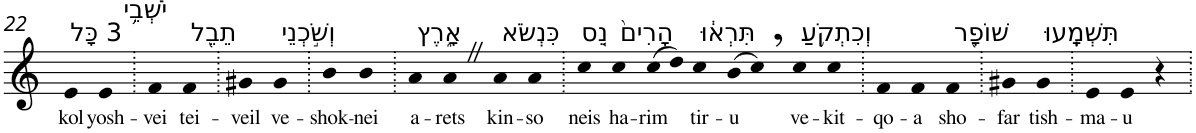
**kern	**text
*part1	*part1
*staff1	*staff1
*I"Piano	*
*I'Pno	*
!!LO:PB:g=z
*clefG2	*
*k[]	*
=22	=22
!LO:TX:a:t=3 כָּל	!
!	!LO:LY:b
4e	kol
!LO:TX:a:t=יֹשְׁבֵ֥י	!
!	!LO:LY:b
4e	yosh-
=23.	=23.
!	!LO:LY:b
4f	-vei
!LO:TX:a:t=תֵבֵ֖ל	!
!	!LO:LY:b
4f	tei-
=24.	=24.
!	!LO:LY:b
4g#X	-veil
!LO:TX:a:t=וְשֹׁ֣כְנֵי	!
!	!LO:LY:b
4g#	ve-
=25.	=25.
!	!LO:LY:b
4b	-shok-
!	!LO:LY:b
4b	-nei
=26.	=26.
!LO:TX:a:t=אָ֑רֶץ	!
!	!LO:LY:b
4a	a-
!	!LO:LY:b
4aZ	-rets
!LO:TX:a:t=כִּנְשֹׂא	!
!	!LO:LY:b
4a	kin-
!	!LO:LY:b
4a	-so
=27.	=27.
!LO:TX:a:t=נֵ֤ס	!
!	!LO:LY:b
4cc	neis
!LO:TX:a:t=הָרִים֙	!
!	!LO:LY:b
4cc	ha-
!	!LO:LY:b
(8cc	-rim
8dd)	.
!LO:TX:a:t=תִּרְא֔וּ	!
!	!LO:LY:b
4cc	tir-
!	!LO:LY:b
(8b	-u
8cc,)	.
!LO:TX:a:t=וְכִתְקֹ֥עַ	!
!	!LO:LY:b
4cc	ve-
!	!LO:LY:b
4cc	-kit-
=28.	=28.
!	!LO:LY:b
4f	-qo-
!	!LO:LY:b
4f	-a
!LO:TX:a:t=שׁוֹפָ֖ר	!
!	!LO:LY:b
4f	sho-
=29.	=29.
!	!LO:LY:b
4g#X	-far
!LO:TX:a:t=תִּשְׁמָֽעוּ	!
!	!LO:LY:b
4g#	tish-
=30.	=30.
!	!LO:LY:b
4e	-ma-
!	!LO:LY:b
4e	-u
4r	.
=.	=.
*-	*-
